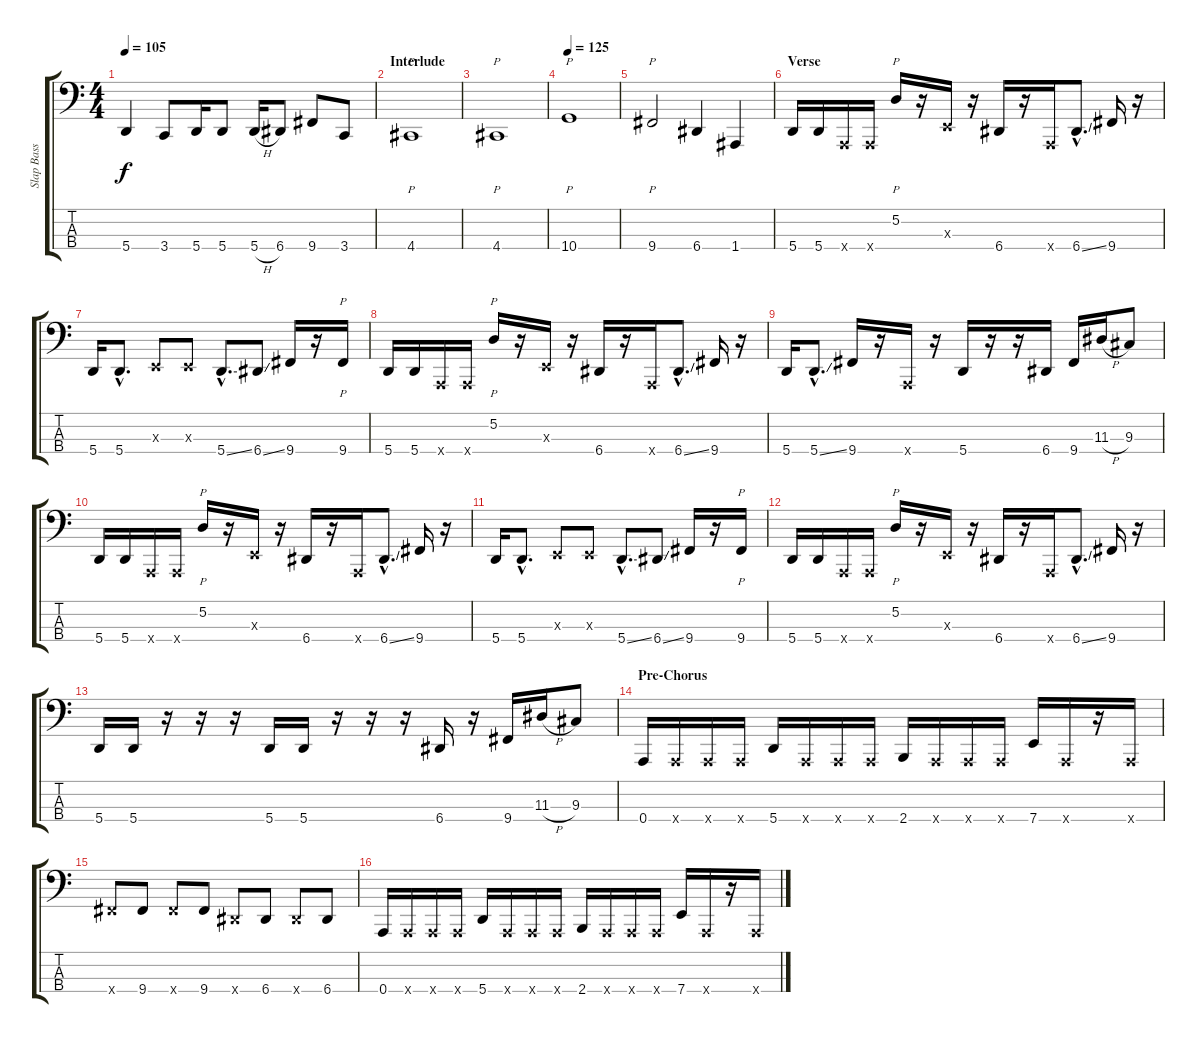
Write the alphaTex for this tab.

\track ("Slap Bass" "Slap Bass") {instrument slapbass1}
\staff {score tabs}
\tuning (G2 A1 E1 A0) {hide}
\ts (4 4)
\tempo 105
\clef f4
\ks c
5.4.4{dy f} 3.4.8 5.4.16 5.4.8 5.4{h}.16 6.4.8 9.4.8 3.4.8 |
\section ("" "Interlude")
4.4.1{p} |
4.4.1{p} |
\tempo 125
10.4.1{p} |
9.4.2{p} 6.4.4 1.4.4 |
\section ("" "Verse")
5.4.16 5.4.16 0.4{x}.16 0.4{x}.16 5.2.16{p} r.16 0.3{x}.16 r.16 6.4.16 r.16 0.4{x}.16 6.4{ss hac}.8{d} 9.4.16 r.16 |
5.4.16 5.4{hac}.8{d} 0.3{x}.8 0.3{x}.8 5.4{ss hac}.8{d} 6.4{ss}.8 9.4.16 r.16 9.4.16{p} |
5.4.16 5.4.16 0.4{x}.16 0.4{x}.16 5.2.16{p} r.16 0.3{x}.16 r.16 6.4.16 r.16 0.4{x}.16 6.4{ss hac}.8{d} 9.4.16 r.16 |
5.4.16 5.4{ss hac}.8{d} 9.4.16 r.16 0.4{x}.16 r.16 5.4.16 r.16 r.16 6.4.16 9.4.16 11.3{h}.16 9.3.8 |
5.4.16 5.4.16 0.4{x}.16 0.4{x}.16 5.2.16{p} r.16 0.3{x}.16 r.16 6.4.16 r.16 0.4{x}.16 6.4{ss hac}.8{d} 9.4.16 r.16 |
5.4.16 5.4{hac}.8{d} 0.3{x}.8 0.3{x}.8 5.4{ss hac}.8{d} 6.4{ss}.8 9.4.16 r.16 9.4.16{p} |
5.4.16 5.4.16 0.4{x}.16 0.4{x}.16 5.2.16{p} r.16 0.3{x}.16 r.16 6.4.16 r.16 0.4{x}.16 6.4{ss hac}.8{d} 9.4.16 r.16 |
5.4.16 5.4.16 r.16 r.16 r.16 5.4.16 5.4.16 r.16 r.16 r.16 6.4.16 r.16 9.4.16 11.3{h}.16 9.3.8 |
\section ("" "Pre-Chorus")
0.4.16 0.4{x}.16 0.4{x}.16 0.4{x}.16 5.4.16 0.4{x}.16 0.4{x}.16 0.4{x}.16 2.4.16 0.4{x}.16 0.4{x}.16 0.4{x}.16 7.4.16 0.4{x}.16 r.16 0.4{x}.16 |
9.4{x}.8 9.4.8 9.4{x}.8 9.4.8 6.4{x}.8 6.4.8 6.4{x}.8 6.4.8 |
0.4.16 0.4{x}.16 0.4{x}.16 0.4{x}.16 5.4.16 0.4{x}.16 0.4{x}.16 0.4{x}.16 2.4.16 0.4{x}.16 0.4{x}.16 0.4{x}.16 7.4.16 0.4{x}.16 r.16 0.4{x}.16
